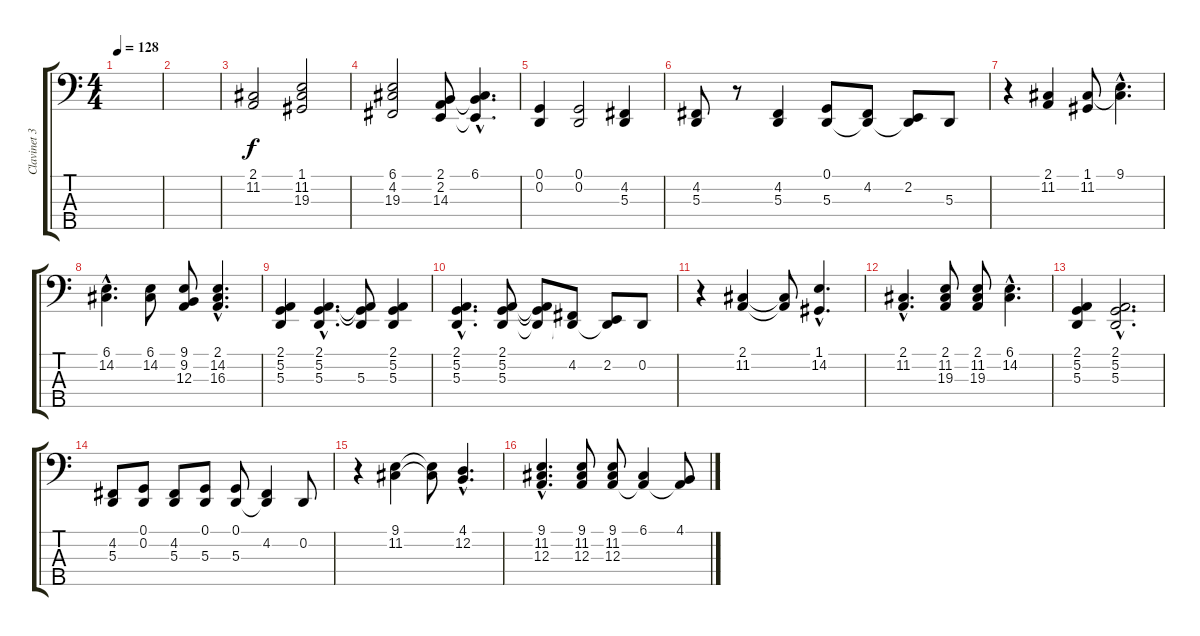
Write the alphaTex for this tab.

\track ("Clavinet 3" "Clavinet 3") {instrument clavinet}
\staff {score tabs}
\tuning (G2 D2 A1 E1 B0) {hide}
\ts (4 4)
\tempo 128
\clef f4
\ks c
|
|
(2.1 11.2).2 (1.1 11.2 19.3).2 |
(6.1 4.2 19.3).2 (2.1 2.2 14.3).8 (6.1{hac} 2.2{hac t} 14.3{hac t}).4{d} |
(0.1 0.2).4 (0.1 0.2).2 (4.2 5.3).4 |
(4.2 5.3).8 r.8 (4.2 5.3).4 (0.1 5.3).8 (4.2 5.3{t}).8 (2.2 5.3{t}).8 5.3.8 |
r.4 (2.1 11.2).4 (1.1 11.2).8 (9.1{hac} 11.2{hac t}).4{d} |
(6.1{hac} 14.2{hac}).4{d} (6.1 14.2).8 (9.1 9.2 12.3).8 (2.1{hac} 14.2{hac} 16.3{hac}).4{d} |
(2.1 5.2 5.3).4 (2.1{hac} 5.2{hac} 5.3{hac}).4{d} (2.1{t} 5.2{t} 5.3).8 (2.1 5.2 5.3).4 |
(2.1{hac} 5.2{hac} 5.3{hac}).4{d} (2.1 5.2 5.3).8 (2.1{t} 5.2{t} 5.3{t}).8 (4.2 5.3{t}).8 (2.2 5.3{t}).8 0.2.8 |
r.4 (2.1 11.2).4 (2.1{t} 11.2{t}).8 (1.1{hac} 14.2{hac}).4{d} |
(2.1{hac} 11.2{hac}).4{d} (2.1 11.2 19.3).8 (2.1 11.2 19.3).8 (6.1{hac} 14.2{hac}).4{d} |
(2.1 5.2 5.3).4 (2.1{hac} 5.2{hac} 5.3{hac}).2{d} |
(4.2 5.3).8 (0.1 0.2).8 (4.2 5.3).8 (0.1 5.3).8 (0.1 5.3).8 (4.2 5.3{t}).4 0.2.8 |
r.4 (9.1 11.2).4 (9.1{t} 11.2{t}).8 (4.1{hac} 12.2{hac}).4{d} |
(9.1{hac} 11.2{hac} 12.3{hac}).4{d} (9.1 11.2 12.3).8 (9.1 11.2 12.3).8 (6.1 12.3{t}).4 (4.1 12.3{t}).8
